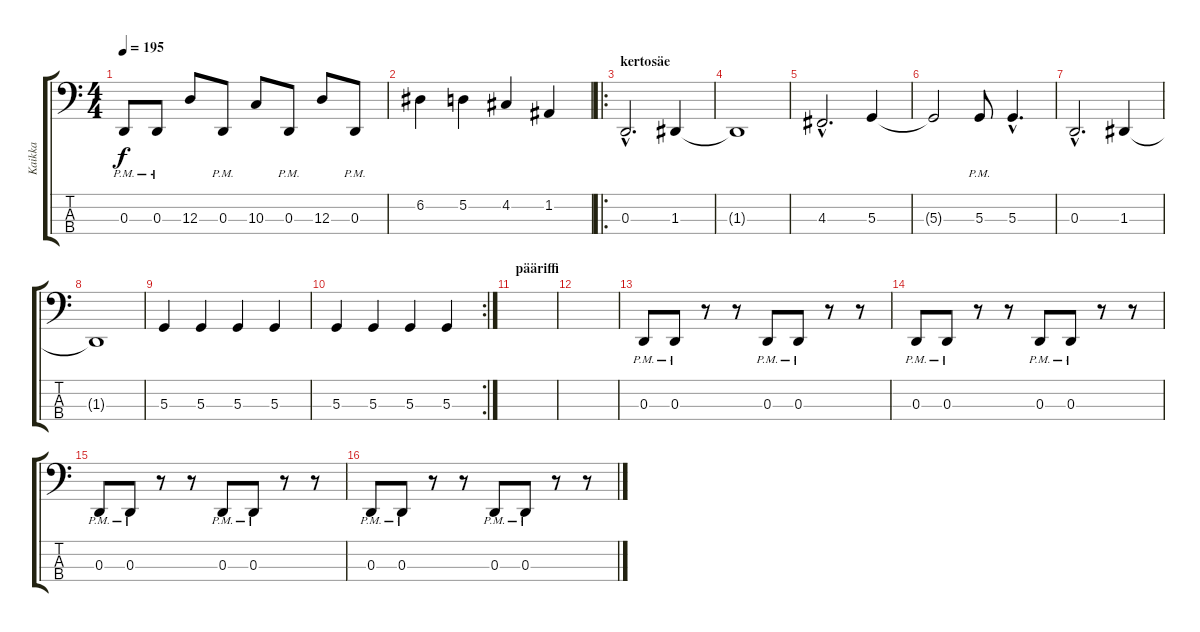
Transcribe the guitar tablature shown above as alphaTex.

\track ("Kaikka" "Kaikka") {instrument electricbasspick}
\staff {score tabs}
\tuning (D2 A1 D1 A0) {hide}
\ts (4 4)
\tempo 195
\clef f4
\ks c
0.3{pm}.8{dy f} 0.3{pm}.8 12.3.8 0.3{pm}.8 10.3.8 0.3{pm}.8 12.3.8 0.3{pm}.8 |
6.2.4 5.2.4 4.2.4 1.2.4 |
\ro
\section ("" "kertosäe")
0.3{hac}.2{d} 1.3.4 |
1.3{t}.1 |
4.3{hac}.2{d} 5.3.4 |
5.3{t}.2 5.3{pm}.8 5.3{hac}.4{d} |
0.3{hac}.2{d} 1.3.4 |
1.3{t}.1 |
5.3.4 5.3.4 5.3.4 5.3.4 |
\rc 2
5.3.4 5.3.4 5.3.4 5.3.4 |
\section ("" "pääriffi")
|
|
0.3{pm}.8 0.3{pm}.8 r.8 r.8 0.3{pm}.8 0.3{pm}.8 r.8 r.8 |
0.3{pm}.8 0.3{pm}.8 r.8 r.8 0.3{pm}.8 0.3{pm}.8 r.8 r.8 |
0.3{pm}.8 0.3{pm}.8 r.8 r.8 0.3{pm}.8 0.3{pm}.8 r.8 r.8 |
0.3{pm}.8 0.3{pm}.8 r.8 r.8 0.3{pm}.8 0.3{pm}.8 r.8 r.8
